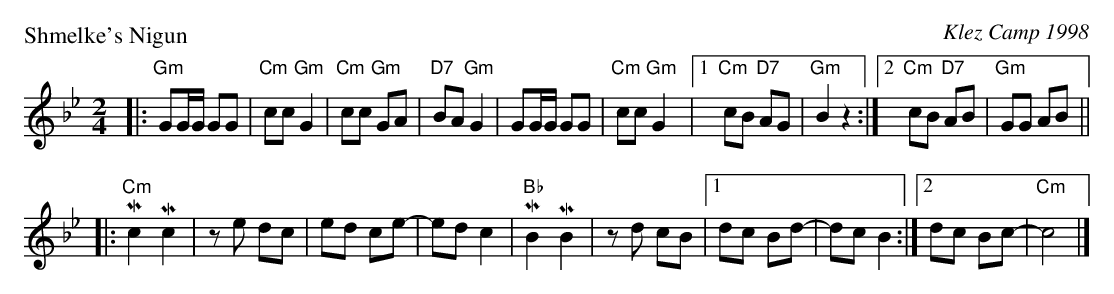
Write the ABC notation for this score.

X:1
P: Shmelke's Nigun
O: Klez Camp 1998
M: 2/4
L: 1/8
K: Gm
|: "Gm"GG/G/ GG | "Cm"cc "Gm"G2 | "Cm"cc "Gm"GA | "D7"BA "Gm"G2 \
| GG/G/ GG | "Cm"cc "Gm"G2 |1 "Cm"cB "D7"AG | "Gm"B2 z2 :|2 "Cm"cB "D7"AB | "Gm"GG AB ||
|: "Cm"Mc2 Mc2 | ze dc | ed ce- | ed c2 \
| "Bb"MB2 MB2 | zd cB |1 dc Bd- | dc B2 :|2 dc Bc- | "Cm"c4 |]
